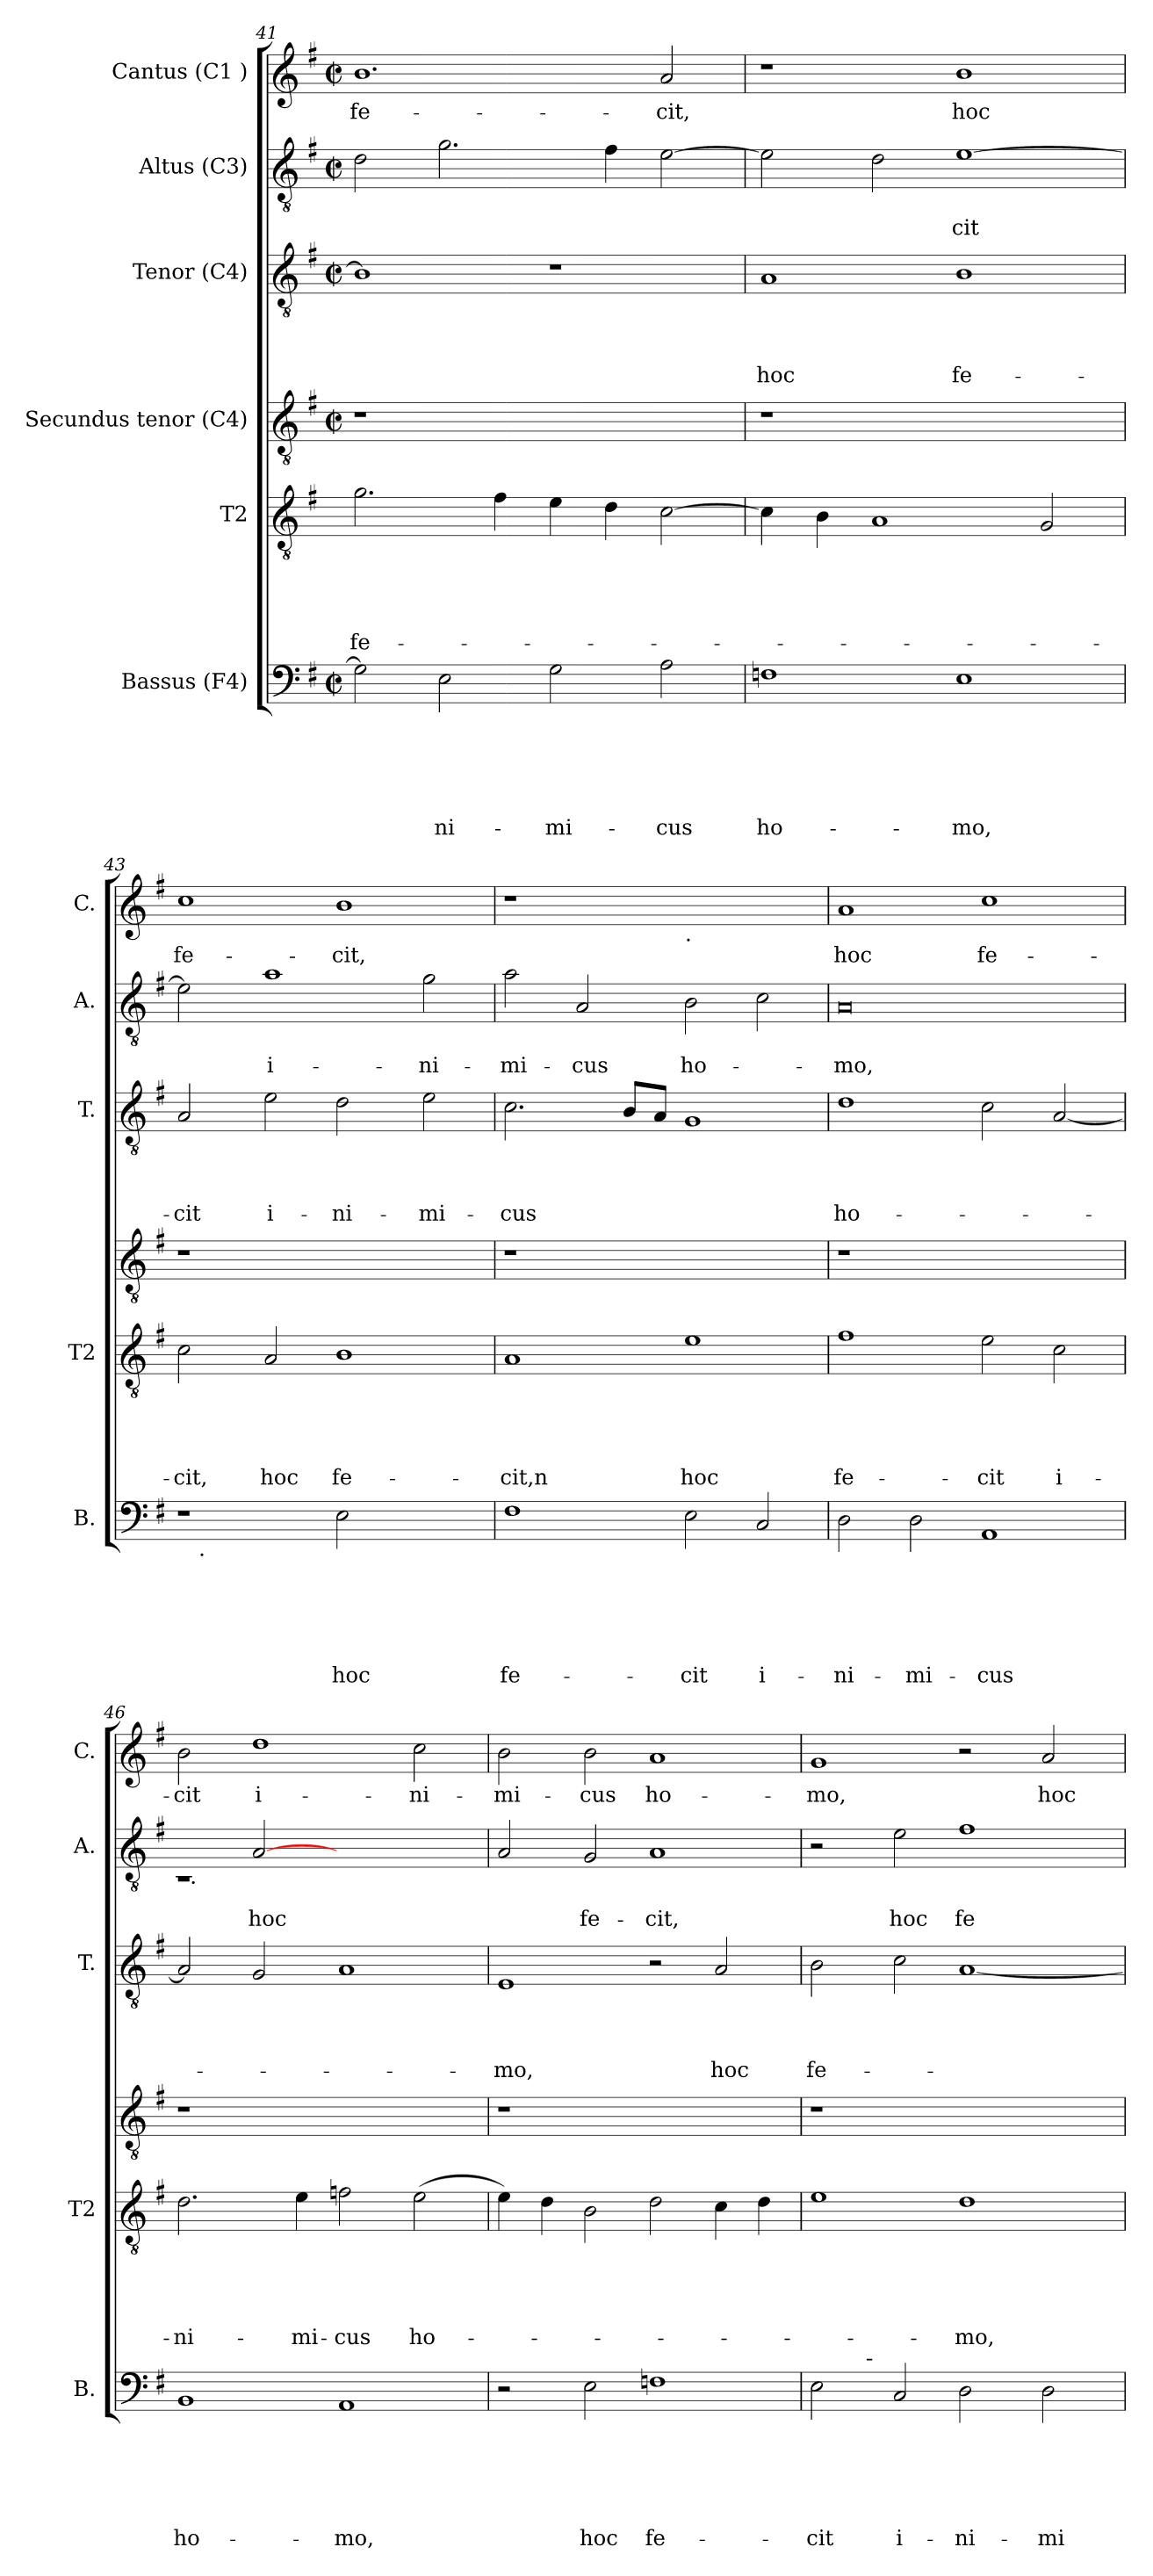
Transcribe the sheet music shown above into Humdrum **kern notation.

**kern	**text	**text	**text	**text	**text	**text	**kern	**text	**text	**text	**text	**text	**kern	**kern	**text	**text	**text	**text	**kern	**text	**text	**kern	**text
*part6	*part6	*part6	*part6	*part6	*part6	*part6	*part5	*part5	*part5	*part5	*part5	*part5	*part4	*part3	*part3	*part3	*part3	*part3	*part2	*part2	*part2	*part1	*part1
*staff6	*staff6	*staff6	*staff6	*staff6	*staff6	*staff6	*staff5	*staff5	*staff5	*staff5	*staff5	*staff5	*staff4	*staff3	*staff3	*staff3	*staff3	*staff3	*staff2	*staff2	*staff2	*staff1	*staff1
*I"Bassus (F4)	*	*	*	*	*	*	*I"T2	*	*	*	*	*	*I"Secundus tenor (C4)	*I"Tenor (C4)	*	*	*	*	*I"Altus (C3)	*	*	*I"Cantus (C1 )	*
*I'B.	*	*	*	*	*	*	*I'T2	*	*	*	*	*	*	*I'T.	*	*	*	*	*I'A.	*	*	*I'C.	*
*clefF4	*	*	*	*	*	*	*clefGv2	*	*	*	*	*	*clefGv2	*clefGv2	*	*	*	*	*clefGv2	*	*	*clefG2	*
*k[f#]	*	*	*	*	*	*	*k[f#]	*	*	*	*	*	*k[f#]	*k[f#]	*	*	*	*	*k[f#]	*	*	*k[f#]	*
*G:	*	*	*	*	*	*	*G:	*	*	*	*	*	*G:	*G:	*	*	*	*	*G:	*	*	*G:	*
*M2/2	*	*	*	*	*	*	*	*	*	*	*	*	*M2/2	*M2/2	*	*	*	*	*M2/2	*	*	*M2/2	*
*met(c|)	*	*	*	*	*	*	*	*	*	*	*	*	*met(c|)	*met(c|)	*	*	*	*	*met(c|)	*	*	*met(c|)	*
=41	=41	=41	=41	=41	=41	=41	=41	=41	=41	=41	=41	=41	=41	=41	=41	=41	=41	=41	=41	=41	=41	=41	=41
!	!	!	!	!	!	!	!	!	!	!	!	!LO:LY:b	!	!	!	!	!	!	!	!	!	!	!LO:LY:b
2G\]	.	.	.	.	.	.	2.g\	.	.	.	.	fe-	1r	1B]	.	.	.	.	2d\	.	.	1.b	fe-
!	!	!	!	!	!	!LO:LY:b	!	!	!	!	!	!	!	!	!	!	!	!	!	!	!	!	!
2E\	.	.	.	.	.	-ni-	.	.	.	.	.	.	.	.	.	.	.	.	2.g\	.	.	.	.
.	.	.	.	.	.	.	4f#\	.	.	.	.	.	.	.	.	.	.	.	.	.	.	.	.
!	!	!	!	!	!	!LO:LY:b	!	!	!	!	!	!	!	!	!	!	!	!	!	!	!	!	!
2G\	.	.	.	.	.	-mi-	4e\	.	.	.	.	.	1ryy	1r	.	.	.	.	.	.	.	.	.
.	.	.	.	.	.	.	4d\	.	.	.	.	.	.	.	.	.	.	.	4f#\	.	.	.	.
!	!	!	!	!	!	!LO:LY:b	!	!	!	!	!	!	!	!	!	!	!	!	!	!	!	!	!LO:LY:b
2A\	.	.	.	.	.	-cus	[>2c\	.	.	.	.	.	.	.	.	.	.	.	[>2e\	.	.	2a/	-cit,
=42	=42	=42	=42	=42	=42	=42	=42	=42	=42	=42	=42	=42	=42	=42	=42	=42	=42	=42	=42	=42	=42	=42	=42
!	!	!	!	!	!	!LO:LY:b	!	!	!	!	!	!	!	!	!	!	!	!LO:LY:b	!	!	!	!	!
1Fn	.	.	.	.	.	ho-	4c\]	.	.	.	.	.	1r	1A	.	.	.	hoc	2e\]	.	.	1r	.
.	.	.	.	.	.	.	4B\	.	.	.	.	.	.	.	.	.	.	.	.	.	.	.	.
.	.	.	.	.	.	.	1A	.	.	.	.	.	.	.	.	.	.	.	2d\	.	.	.	.
!	!	!	!	!	!	!LO:LY:b	!	!	!	!	!	!	!	!	!	!	!	!LO:LY:b	!	!	!LO:LY:b	!	!LO:LY:b
1E	.	.	.	.	.	-mo,	.	.	.	.	.	.	1ryy	1B	.	.	.	fe-	[>1e	.	-cit	1b	hoc
.	.	.	.	.	.	.	2G/	.	.	.	.	.	.	.	.	.	.	.	.	.	.	.	.
=43	=43	=43	=43	=43	=43	=43	=43	=43	=43	=43	=43	=43	=43	=43	=43	=43	=43	=43	=43	=43	=43	=43	=43
!	!	!	!	!	!	!	!	!	!	!	!	!LO:LY:b	!	!	!	!	!	!LO:LY:b	!	!	!	!	!LO:LY:b
*^	*	*	*	*	*	*	*	*	*	*	*	*	*	*	*	*	*	*	*	*	*	*	*
1r	16ryy	.	.	.	.	.	.	2c\	.	.	.	.	-cit,	1r	2A/	.	.	.	-cit	2e\]	.	.	1cc	fe-
!	!LO:TX:b:t=.	!	!	!	!	!	!	!	!	!	!	!	!	!	!	!	!	!	!	!	!	!	!	!
.	1ryy	.	.	.	.	.	.	.	.	.	.	.	.	.	.	.	.	.	.	.	.	.	.	.
!	!	!	!	!	!	!	!	!	!	!	!	!	!LO:LY:b	!	!	!	!	!	!LO:LY:b	!	!	!LO:LY:b:rj	!	!
.	.	.	.	.	.	.	.	2A/	.	.	.	.	hoc	.	2e\	.	.	.	i-	1a	.	i-	.	.
!	!	!	!	!	!	!	!LO:LY:b	!	!	!	!	!	!LO:LY:b	!	!	!	!	!	!LO:LY:b	!	!	!	!	!LO:LY:b
2E\	.	.	.	.	.	.	hoc	1B	.	.	.	.	fe-	1ryy	2d\	.	.	.	-ni-	.	.	.	1b	-cit,
.	2...ryy	.	.	.	.	.	.	.	.	.	.	.	.	.	.	.	.	.	.	.	.	.	.	.
!	!	!	!	!	!	!	!	!	!	!	!	!	!	!	!	!	!	!	!LO:LY:b	!	!	!LO:LY:b	!	!
2ryy	.	.	.	.	.	.	.	.	.	.	.	.	.	.	2e\	.	.	.	-mi-	2g\	.	-ni-	.	.
!!LO:LB:g=z
=44	=44	=44	=44	=44	=44	=44	=44	=44	=44	=44	=44	=44	=44	=44	=44	=44	=44	=44	=44	=44	=44	=44	=44	=44
!	!	!	!	!	!	!	!LO:LY:b	!	!	!	!	!	!LO:LY:b:rj	!	!	!	!	!	!LO:LY:b	!	!	!LO:LY:b	!	!
*v	*v	*	*	*	*	*	*	*	*	*	*	*	*	*	*	*	*	*	*	*	*	*	*	*
1F#	.	.	.	.	.	fe-	1A	.	.	.	.	-cit,n	1r	2.c\	.	.	.	-cus	2a\	.	-mi-	1r	.
!	!	!	!	!	!	!	!	!	!	!	!	!	!	!	!	!	!	!	!	!	!LO:LY:b	!	!
.	.	.	.	.	.	.	.	.	.	.	.	.	.	.	.	.	.	.	2A/	.	-cus	.	.
.	.	.	.	.	.	.	.	.	.	.	.	.	.	8B/L	.	.	.	.	.	.	.	.	.
.	.	.	.	.	.	.	.	.	.	.	.	.	.	8A/J	.	.	.	.	.	.	.	.	.
!	!	!	!	!	!	!	!	!	!	!	!	!	!	!	!	!	!	!	!	!	!	!LO:TX:b:t=.	!
!	!	!	!	!	!	!LO:LY:b	!	!	!	!	!	!LO:LY:b	!	!	!	!	!	!	!	!	!LO:LY:b	!	!
2E\	.	.	.	.	.	-cit	1e	.	.	.	.	hoc	1ryy	1G	.	.	.	.	2B\	.	ho-	1ryy	.
!	!	!	!	!	!	!LO:LY:b	!	!	!	!	!	!	!	!	!	!	!	!	!	!	!	!	!
2C/	.	.	.	.	.	i-	.	.	.	.	.	.	.	.	.	.	.	.	2c\	.	.	.	.
=45	=45	=45	=45	=45	=45	=45	=45	=45	=45	=45	=45	=45	=45	=45	=45	=45	=45	=45	=45	=45	=45	=45	=45
!	!	!	!	!	!	!LO:LY:b	!	!	!	!	!	!LO:LY:b	!	!	!	!	!	!LO:LY:b	!	!	!LO:LY:b	!	!LO:LY:b
2D\	.	.	.	.	.	-ni-	1f#	.	.	.	.	fe-	1r	1d	.	.	.	ho-	0A	.	-mo,	1a	hoc
!	!	!	!	!	!	!LO:LY:b	!	!	!	!	!	!	!	!	!	!	!	!	!	!	!	!	!
2D\	.	.	.	.	.	-mi-	.	.	.	.	.	.	.	.	.	.	.	.	.	.	.	.	.
!	!	!	!	!	!	!LO:LY:b	!	!	!	!	!	!LO:LY:b	!	!	!	!	!	!	!	!	!	!	!LO:LY:b
1AA	.	.	.	.	.	-cus	2e\	.	.	.	.	-cit	1ryy	2c\	.	.	.	.	.	.	.	1cc	fe-
!	!	!	!	!	!	!	!	!	!	!	!	!LO:LY:b	!	!	!	!	!	!	!	!	!	!	!
.	.	.	.	.	.	.	2c\	.	.	.	.	i-	.	[<2A/	.	.	.	.	.	.	.	.	.
=46	=46	=46	=46	=46	=46	=46	=46	=46	=46	=46	=46	=46	=46	=46	=46	=46	=46	=46	=46	=46	=46	=46	=46
!	!	!	!	!	!	!LO:LY:b	!	!	!	!	!	!LO:LY:b	!	!	!	!	!	!	!	!	!	!	!LO:LY:b
*	*	*	*	*	*	*	*	*	*	*	*	*	*	*	*	*	*	*	*^	*	*	*	*
*	*	*	*	*	*	*	*	*	*	*	*	*	*	*	*	*	*	*	*	*^	*	*	*	*
1BB	.	.	.	.	.	ho-	2.d\	.	.	.	.	-ni-	1r	2A/]	.	.	.	.	32ryy	1rC	2ryy	.	.	2b\	-cit
!	!	!	!	!	!	!	!	!	!	!	!	!	!	!	!	!	!	!	!LO:TX:b:t=.	!	!	!	!	!	!
.	.	.	.	.	.	.	.	.	.	.	.	.	.	.	.	.	.	.	1ryy	.	.	.	.	.	.
!	!	!	!	!	!	!	!	!	!	!	!	!	!	!	!	!	!	!	!	!	!	!	!LO:LY:b	!	!LO:LY:b:rj
.	.	.	.	.	.	.	.	.	.	.	.	.	.	2G/	.	.	.	.	.	.	[<2A/	.	hoc	1dd	i-
!	!	!	!	!	!	!	!	!	!	!	!	!LO:LY:b	!	!	!	!	!	!	!	!	!	!	!	!	!
.	.	.	.	.	.	.	4e\	.	.	.	.	-mi-	.	.	.	.	.	.	.	.	.	.	.	.	.
!	!	!	!	!	!	!LO:LY:b	!	!	!	!	!	!LO:LY:b:rj	!	!	!	!	!	!	!	!	!	!	!	!	!
1AA	.	.	.	.	.	-mo,	2fn\	.	.	.	.	-cus	1ryy	1A	.	.	.	.	.	1ryy	1ryy	.	.	.	.
.	.	.	.	.	.	.	.	.	.	.	.	.	.	.	.	.	.	.	2ryy	.	.	.	.	.	.
!	!	!	!	!	!	!	!	!	!	!	!	!LO:LY:b	!	!	!	!	!	!	!	!	!	!	!	!	!LO:LY:b
.	.	.	.	.	.	.	(>2e\	.	.	.	.	ho-	.	.	.	.	.	.	.	.	.	.	.	2cc\	-ni-
.	.	.	.	.	.	.	.	.	.	.	.	.	.	.	.	.	.	.	4...ryy	.	.	.	.	.	.
*	*	*	*	*	*	*	*	*	*	*	*	*	*	*	*	*	*	*	*v	*v	*v	*	*	*	*
=47	=47	=47	=47	=47	=47	=47	=47	=47	=47	=47	=47	=47	=47	=47	=47	=47	=47	=47	=47	=47	=47	=47	=47
!	!	!	!	!	!	!	!	!	!	!	!	!	!	!	!	!	!	!LO:LY:b	!	!	!	!	!LO:LY:b
2r	.	.	.	.	.	.	4e\)	.	.	.	.	.	1r	1E	.	.	.	-mo,	2A/	.	.	2b\	-mi-
.	.	.	.	.	.	.	4d\	.	.	.	.	.	.	.	.	.	.	.	.	.	.	.	.
!	!	!	!	!	!	!LO:LY:b	!	!	!	!	!	!	!	!	!	!	!	!	!	!	!LO:LY:b	!	!LO:LY:b
2E\	.	.	.	.	.	hoc	2B\	.	.	.	.	.	.	.	.	.	.	.	2G/	.	fe-	2b\	-cus
!	!	!	!	!	!	!LO:LY:b	!	!	!	!	!	!	!	!	!	!	!	!	!	!	!LO:LY:b	!	!LO:LY:b
1Fn	.	.	.	.	.	fe-	2d\	.	.	.	.	.	1ryy	2r	.	.	.	.	1A	.	-cit,	1a	ho-
!	!	!	!	!	!	!	!	!	!	!	!	!	!	!	!	!	!	!LO:LY:b	!	!	!	!	!
.	.	.	.	.	.	.	4c\	.	.	.	.	.	.	2A/	.	.	.	hoc	.	.	.	.	.
.	.	.	.	.	.	.	4d\	.	.	.	.	.	.	.	.	.	.	.	.	.	.	.	.
!!LO:PB:g=z
=48	=48	=48	=48	=48	=48	=48	=48	=48	=48	=48	=48	=48	=48	=48	=48	=48	=48	=48	=48	=48	=48	=48	=48
!	!	!	!	!	!	!LO:LY:b	!	!	!	!	!	!	!	!	!	!	!	!LO:LY:b	!	!	!	!	!LO:LY:b
*^	*	*	*	*	*	*	*	*	*	*	*	*	*	*	*	*	*	*	*	*	*	*	*
2E\	4.ryy	.	.	.	.	.	-cit	1e	.	.	.	.	.	1r	2B\	.	.	.	fe-	2r	.	.	1g	-mo,
!	!LO:TX:a:t=-	!	!	!	!	!	!	!	!	!	!	!	!	!	!	!	!	!	!	!	!	!	!	!
.	1ryy	.	.	.	.	.	.	.	.	.	.	.	.	.	.	.	.	.	.	.	.	.	.	.
!	!	!	!	!	!	!	!LO:LY:b	!	!	!	!	!	!	!	!	!	!	!	!	!	!	!LO:LY:b	!	!
2C/	.	.	.	.	.	.	i-	.	.	.	.	.	.	.	2c\	.	.	.	.	2e\	.	hoc	.	.
!	!	!	!	!	!	!	!LO:LY:b	!	!	!	!	!	!LO:LY:b	!	!	!	!	!	!	!	!	!LO:LY:b	!	!
2D\	.	.	.	.	.	.	-ni-	1d	.	.	.	.	-mo,	1ryy	[<1A	.	.	.	.	1f#	.	fe-	2r	.
.	2ryy	.	.	.	.	.	.	.	.	.	.	.	.	.	.	.	.	.	.	.	.	.	.	.
!	!	!	!	!	!	!	!LO:LY:b	!	!	!	!	!	!	!	!	!	!	!	!	!	!	!	!	!LO:LY:b
2D\	.	.	.	.	.	.	-mi-	.	.	.	.	.	.	.	.	.	.	.	.	.	.	.	2a/	hoc
.	8ryy	.	.	.	.	.	.	.	.	.	.	.	.	.	.	.	.	.	.	.	.	.	.	.
*v	*v	*	*	*	*	*	*	*	*	*	*	*	*	*	*	*	*	*	*	*	*	*	*	*
=	=	=	=	=	=	=	=	=	=	=	=	=	=	=	=	=	=	=	=	=	=	=	=
*-	*-	*-	*-	*-	*-	*-	*-	*-	*-	*-	*-	*-	*-	*-	*-	*-	*-	*-	*-	*-	*-	*-	*-
